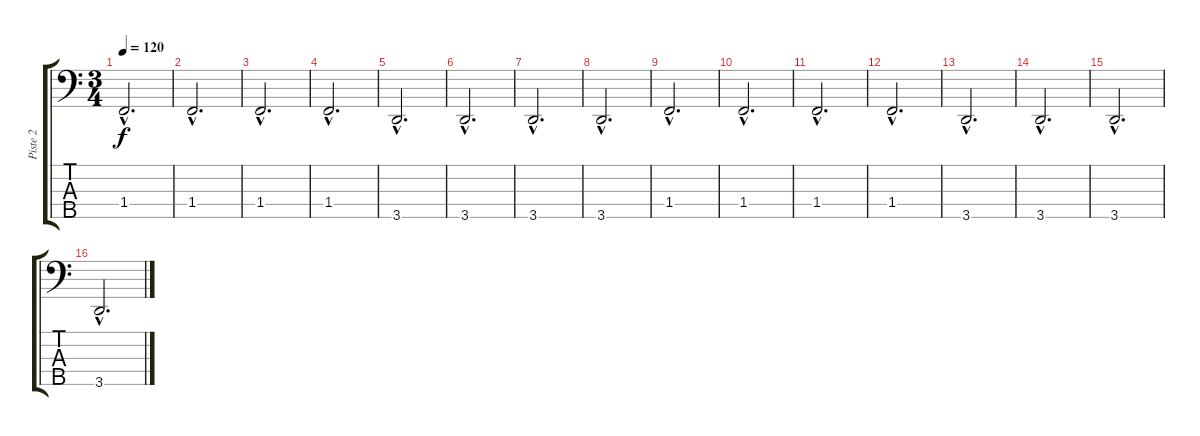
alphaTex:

\track ("Piste 2" "Piste 2") {instrument electricbassfinger}
\staff {score tabs}
\tuning (G2 D2 A1 E1 B0) {hide}
\ts (3 4)
\tempo 120
\clef f4
\ks c
1.4{hac}.2{d dy f} |
1.4{hac}.2{d} |
1.4{hac}.2{d} |
1.4{hac}.2{d} |
3.5{hac}.2{d} |
3.5{hac}.2{d} |
3.5{hac}.2{d} |
3.5{hac}.2{d} |
1.4{hac}.2{d} |
1.4{hac}.2{d} |
1.4{hac}.2{d} |
1.4{hac}.2{d} |
3.5{hac}.2{d} |
3.5{hac}.2{d} |
3.5{hac}.2{d} |
3.5{hac}.2{d}
